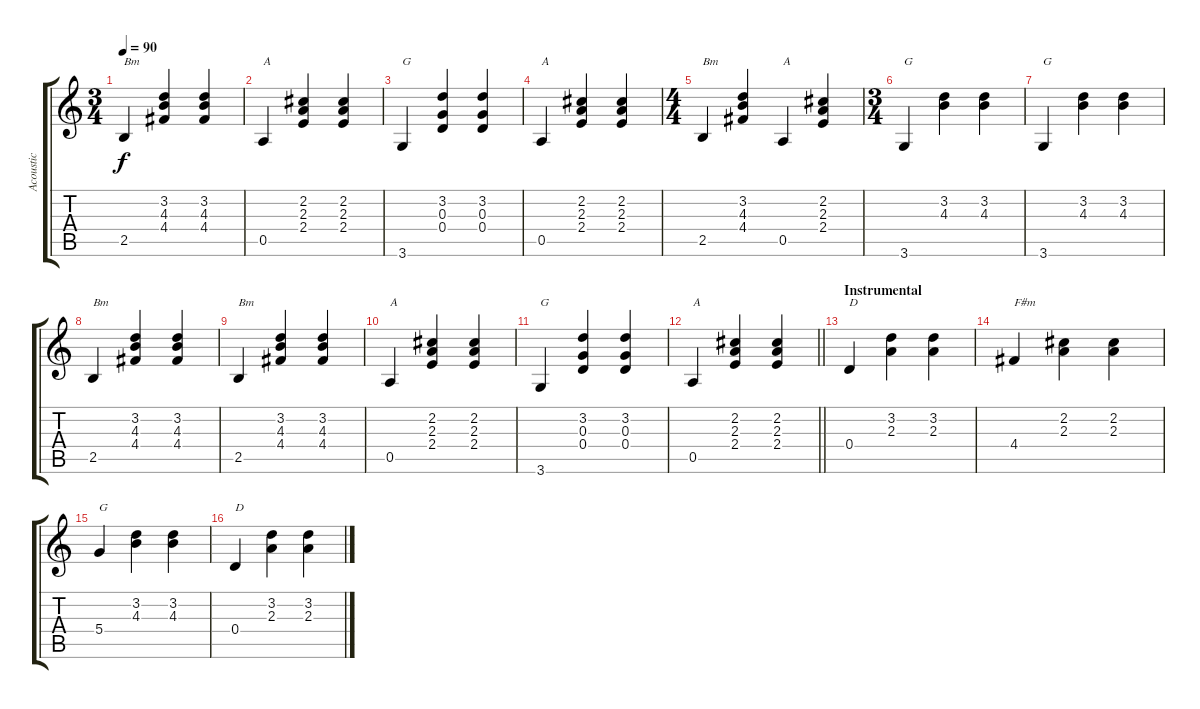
\track ("Acoustic" "Acoustic") {instrument acousticguitarsteel}
\staff {score tabs}
\tuning (E4 B3 G3 D3 A2 E2) {hide}
\ts (3 4)
\tempo 90
\clef g2
\ks c
2.5.4{txt "Bm" dy f} (3.2 4.3 4.4).4 (3.2 4.3 4.4).4 |
0.5.4{txt "A"} (2.2 2.3 2.4).4 (2.2 2.3 2.4).4 |
3.6.4{txt "G"} (3.2 0.3 0.4).4 (3.2 0.3 0.4).4 |
0.5.4{txt "A"} (2.2 2.3 2.4).4 (2.2 2.3 2.4).4 |
\ts (4 4)
2.5.4{txt "Bm"} (3.2 4.3 4.4).4 0.5.4{txt "A"} (2.2 2.3 2.4).4 |
\ts (3 4)
3.6.4{txt "G"} (3.2 4.3).4 (3.2 4.3).4 |
3.6.4{txt "G"} (3.2 4.3).4 (3.2 4.3).4 |
2.5.4{txt "Bm"} (3.2 4.3 4.4).4 (3.2 4.3 4.4).4 |
2.5.4{txt "Bm"} (3.2 4.3 4.4).4 (3.2 4.3 4.4).4 |
0.5.4{txt "A"} (2.2 2.3 2.4).4 (2.2 2.3 2.4).4 |
3.6.4{txt "G"} (3.2 0.3 0.4).4 (3.2 0.3 0.4).4 |
\barLineRight lightlight
0.5.4{txt "A"} (2.2 2.3 2.4).4 (2.2 2.3 2.4).4 |
\section ("" "Instrumental")
0.4.4{txt "D"} (3.2 2.3).4 (3.2 2.3).4 |
4.4.4{txt "F#m"} (2.2 2.3).4 (2.2 2.3).4 |
5.4.4{txt "G"} (3.2 4.3).4 (3.2 4.3).4 |
0.4.4{txt "D"} (3.2 2.3).4 (3.2 2.3).4
